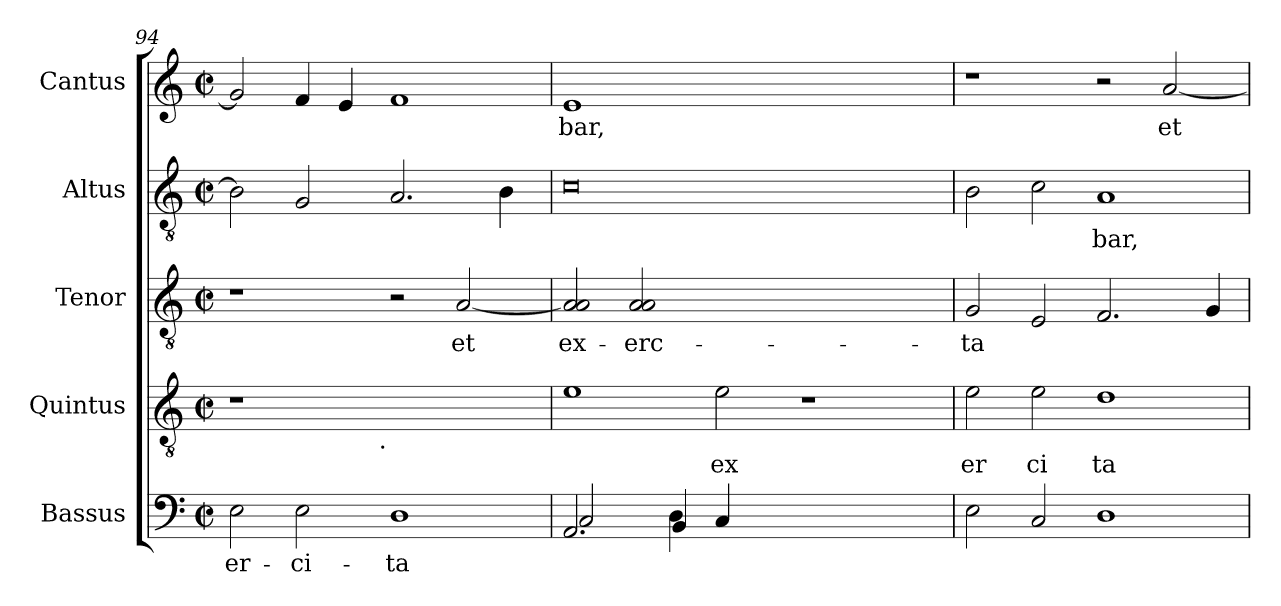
**kern	**text	**kern	**text	**kern	**text	**kern	**text	**kern	**text
*part5	*part5	*part4	*part4	*part3	*part3	*part2	*part2	*part1	*part1
*staff5	*staff5	*staff4	*staff4	*staff3	*staff3	*staff2	*staff2	*staff1	*staff1
*I"Bassus	*	*I"Quintus	*	*I"Tenor	*	*I"Altus	*	*I"Cantus	*
*clefF4	*	*clefGv2	*	*clefGv2	*	*clefGv2	*	*clefG2	*
*k[]	*	*k[]	*	*k[]	*	*k[]	*	*k[]	*
*C:	*	*C:	*	*C:	*	*C:	*	*C:	*
*M2/2	*	*M2/2	*	*M2/2	*	*M2/2	*	*M2/2	*
*met(c|)	*	*met(c|)	*	*met(c|)	*	*met(c|)	*	*met(c|)	*
=94	=94	=94	=94	=94	=94	=94	=94	=94	=94
!	!LO:LY:b:cj	!	!	!	!	!	!LO:LY:b:cj	!	!LO:LY:b:cj
*	*	*^	*	*	*	*	*	*	*
2E\	-er-	1r	2ryy	.	1r	.	2B\]	--	2g/]	--
!	!LO:LY:b:cj	!	!	!	!	!	!	!LO:LY:b:cj	!	!LO:LY:b:cj
2E\	-ci-	.	4...ryy	.	.	.	2G/	--	4f/	--
!	!	!	!	!	!	!	!	!	!	!LO:LY:b:cj
.	.	.	.	.	.	.	.	.	4e/	--
!	!	!	!LO:TX:b:t=.	!	!	!	!	!	!	!
.	.	.	1ryy	.	.	.	.	.	.	.
!	!LO:LY:b:cj	!	!	!	!	!	!	!LO:LY:b:cj	!	!LO:LY:b:cj
1D	-ta-	1ryy	.	.	2r	.	2.A/	--	1f	--
!	!	!	!	!	!	!LO:LY:b:cj	!	!	!	!
.	.	.	.	.	[<2A/	et	.	.	.	.
!	!	!	!	!	!	!	!	!LO:LY:b:cj	!	!
.	.	.	.	.	.	.	4B\	--	.	.
.	.	.	32ryy	.	.	.	.	.	.	.
!!LO:PB:g=z
=95	=95	=95	=95	=95	=95	=95	=95	=95	=95	=95
*^	*	*	*	*	*	*	*	*	*	*
!	!	!LO:LY:b:cj	!	!	!	!	!LO:LY:b:cj	!	!LO:LY:b:cj	!	!LO:LY:b:cj
*	*	*	*v	*v	*	*	*	*	*	*	*
2.AA/	2C/	--	1e	.	2A/] 2A/	ex-	0c	--	1e	-bar,
!	!	!	!	!	!	!LO:LY:b:cj	!	!	!	!
.	4ryy	.	.	.	2A/ 2A/	-erc-	.	.	.	.
!	!	!LO:LY:b:cj	!	!	!	!	!	!	!	!
!	!	!LO:LY:b:cj	!	!	!	!	!	!	!	!
4BB/	4D\	--	.	.	.	.	.	.	.	.
!	!	!	!	!LO:LY:b:cj	!	!	!	!	!	!
4C/	1ryy	.	2e\	ex	1.ryy	.	.	.	1.ryy	.
1ryy	.	.	.	.	.	.	.	.	.	.
.	.	.	1r	.	.	.	.	.	.	.
.	4ryy	.	.	.	.	.	2ryy	.	.	.
4ryy	4ryy	.	.	.	.	.	.	.	.	.
=96	=96	=96	=96	=96	=96	=96	=96	=96	=96	=96
!	!	!LO:LY:b:cj	!	!LO:LY:b:cj	!	!LO:LY:b:cj	!	!LO:LY:b:cj	!	!
*v	*v	*	*	*	*	*	*	*	*	*
2E\	--	2e\	er	2G/	-ta-	2B\	--	1r	.
!	!LO:LY:b:cj	!	!LO:LY:b:cj	!	!LO:LY:b:cj	!	!LO:LY:b:cj	!	!
2C/	--	2e\	ci	2E/	--	2c\	--	.	.
!	!LO:LY:b:cj	!	!LO:LY:b:cj	!	!LO:LY:b:cj	!	!LO:LY:b:cj	!	!
1D	--	1d	ta	2.F/	--	1A	-bar,	2r	.
!	!	!	!	!	!	!	!	!	!LO:LY:b:cj
.	.	.	.	.	.	.	.	[<2a/	et
!	!	!	!	!	!LO:LY:b:cj	!	!	!	!
.	.	.	.	4G/	--	.	.	.	.
=	=	=	=	=	=	=	=	=	=
*-	*-	*-	*-	*-	*-	*-	*-	*-	*-
